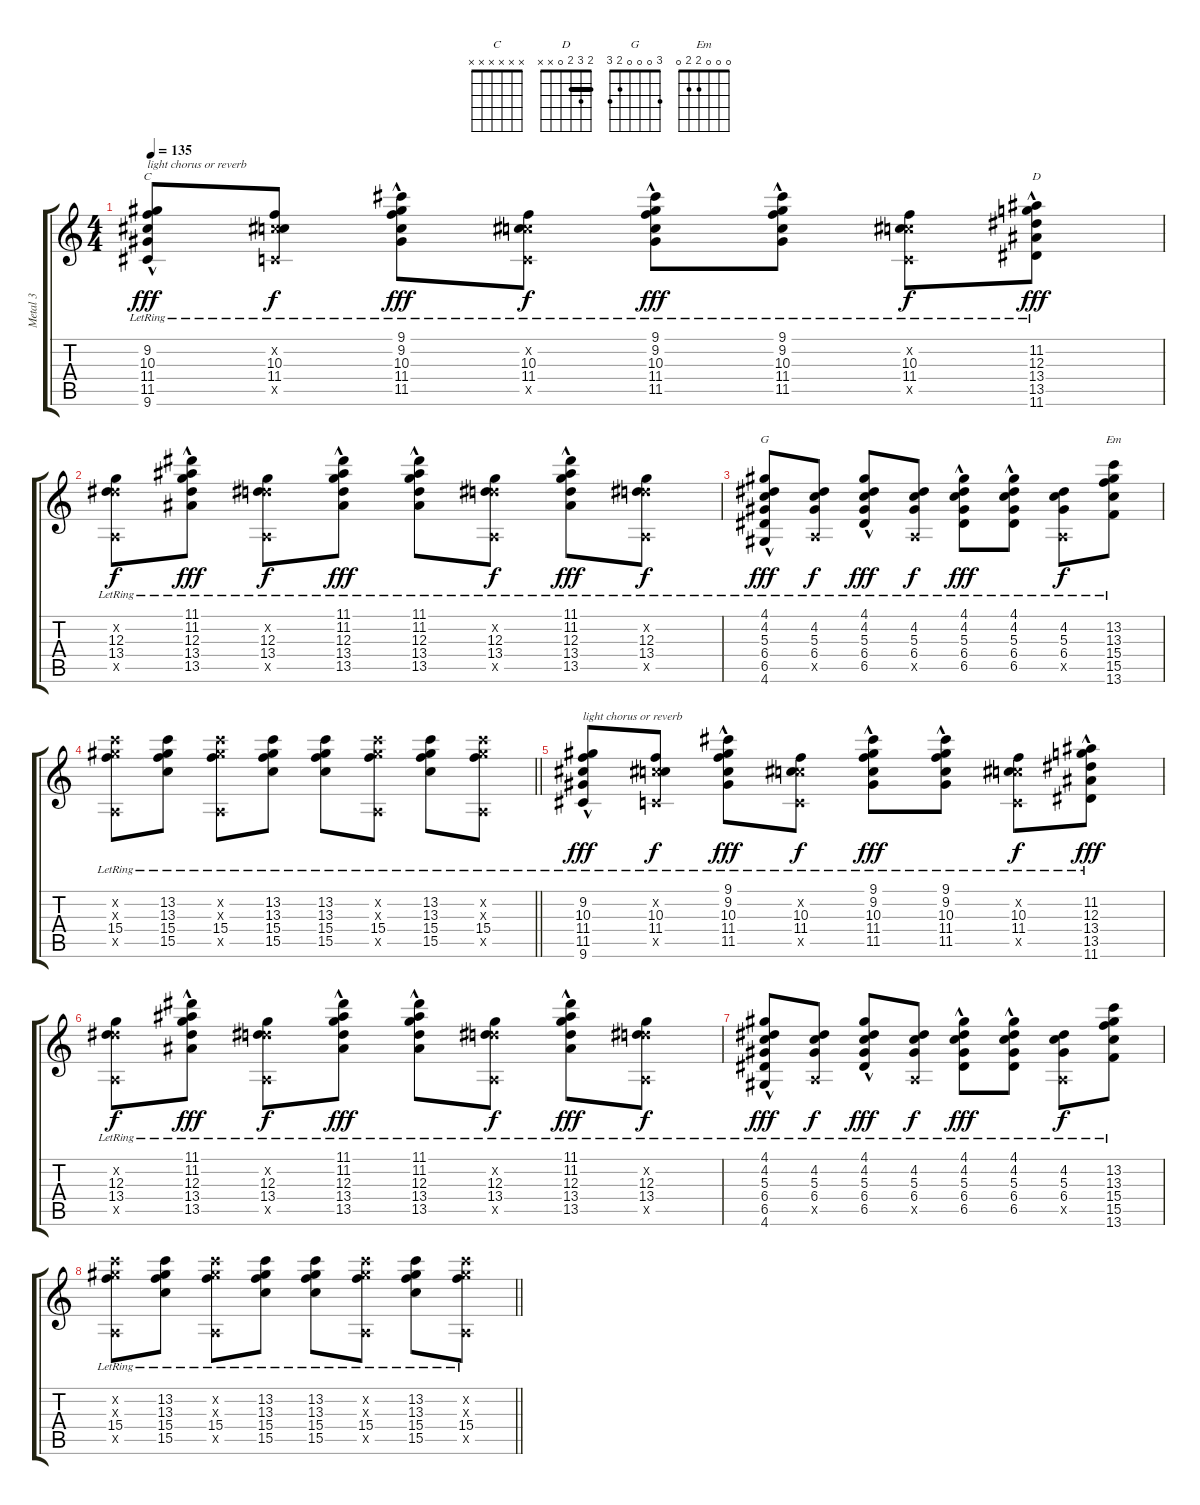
\track ("Metal 3" "Metal 3") {instrument acousticguitarsteel}
\staff {score tabs}
\tuning (E4 B3 G3 D3 A2 E2) {hide}
\chord ("C" x x x x x x)
\chord ("D" 2 3 2 0 x x) {barre 2}
\chord ("G" 3 0 0 0 2 3)
\chord ("Em" 0 0 0 2 2 0)
\ts (4 4)
\tempo 135
\clef g2
\ks c
(9.2{lr} 10.3{hac lr} 11.4{lr} 11.5{lr} 9.6{lr}).8{ch "C" txt "light chorus or reverb" dy fff} (1.2{x} 10.3{lr} 11.4{lr} 3.5{x}).8{dy f} (9.1{lr} 9.2{lr} 10.3{hac lr} 11.4{lr} 11.5{lr}).8{dy fff} (1.2{x} 10.3{lr} 11.4{lr} 3.5{x}).8{dy f} (9.1{lr} 9.2{lr} 10.3{hac lr} 11.4{lr} 11.5{lr}).8{dy fff} (9.1{lr} 9.2{lr} 10.3{hac lr} 11.4{lr} 11.5{lr}).8 (1.2{x} 10.3{lr} 11.4{lr} 3.5{x}).8{dy f} (11.2{lr} 12.3{hac lr} 13.4{lr} 13.5{lr} 11.6{lr}).8{ch "D" dy fff} |
(3.2{x} 12.3{lr} 13.4{lr} 0.5{x}).8{dy f} (11.1{lr} 11.2{lr} 12.3{hac lr} 13.4{lr} 13.5{lr}).8{dy fff} (3.2{x} 12.3{lr} 13.4{lr} 0.5{x}).8{dy f} (11.1{lr} 11.2{lr} 12.3{hac lr} 13.4{lr} 13.5{lr}).8{dy fff} (11.1{lr} 11.2{lr} 12.3{hac lr} 13.4{lr} 13.5{lr}).8 (3.2{x} 12.3{lr} 13.4{lr} 0.5{x}).8{dy f} (11.1{lr} 11.2{lr} 12.3{hac lr} 13.4{lr} 13.5{lr}).8{dy fff} (3.2{x} 12.3{lr} 13.4{lr} 0.5{x}).8{dy f} |
(4.1{lr} 4.2{lr} 5.3{hac lr} 6.4{lr} 6.5{lr} 4.6{lr}).8{ch "G" dy fff} (4.2{lr} 5.3{lr} 6.4{lr} 0.5{x}).8{dy f} (4.1{lr} 4.2{lr} 5.3{hac lr} 6.4{lr} 6.5{lr}).8{dy fff} (4.2{lr} 5.3{lr} 6.4{lr} 0.5{x}).8{dy f} (4.1{lr} 4.2{lr} 5.3{hac lr} 6.4{lr} 6.5{lr}).8{dy fff} (4.1{lr} 4.2{lr} 5.3{hac lr} 6.4{lr} 6.5{lr}).8 (4.2{lr} 5.3{lr} 6.4{lr} 0.5{x}).8{dy f} (13.2{lr} 13.3{lr} 15.4{lr} 15.5{lr} 13.6{lr}).8{ch "Em"} |
\barLineRight lightlight
(13.2{x} 13.3{x} 15.4{lr} 0.5{x}).8 (13.2{lr} 13.3{lr} 15.4{lr} 15.5{lr}).8 (13.2{x} 13.3{x} 15.4{lr} 0.5{x}).8 (13.2{lr} 13.3{lr} 15.4{lr} 15.5{lr}).8 (13.2{lr} 13.3{lr} 15.4{lr} 15.5{lr}).8 (13.2{x} 13.3{x} 15.4{lr} 0.5{x}).8 (13.2{lr} 13.3{lr} 15.4{lr} 15.5{lr}).8 (13.2{x} 13.3{x} 15.4{lr} 0.5{x}).8 |
(9.2{lr} 10.3{hac lr} 11.4{lr} 11.5{lr} 9.6{lr}).8{txt "light chorus or reverb" dy fff} (1.2{x} 10.3{lr} 11.4{lr} 3.5{x}).8{dy f} (9.1{lr} 9.2{lr} 10.3{hac lr} 11.4{lr} 11.5{lr}).8{dy fff} (1.2{x} 10.3{lr} 11.4{lr} 3.5{x}).8{dy f} (9.1{lr} 9.2{lr} 10.3{hac lr} 11.4{lr} 11.5{lr}).8{dy fff} (9.1{lr} 9.2{lr} 10.3{hac lr} 11.4{lr} 11.5{lr}).8 (1.2{x} 10.3{lr} 11.4{lr} 3.5{x}).8{dy f} (11.2{lr} 12.3{hac lr} 13.4{lr} 13.5{lr} 11.6{lr}).8{dy fff} |
(3.2{x} 12.3{lr} 13.4{lr} 0.5{x}).8{dy f} (11.1{lr} 11.2{lr} 12.3{hac lr} 13.4{lr} 13.5{lr}).8{dy fff} (3.2{x} 12.3{lr} 13.4{lr} 0.5{x}).8{dy f} (11.1{lr} 11.2{lr} 12.3{hac lr} 13.4{lr} 13.5{lr}).8{dy fff} (11.1{lr} 11.2{lr} 12.3{hac lr} 13.4{lr} 13.5{lr}).8 (3.2{x} 12.3{lr} 13.4{lr} 0.5{x}).8{dy f} (11.1{lr} 11.2{lr} 12.3{hac lr} 13.4{lr} 13.5{lr}).8{dy fff} (3.2{x} 12.3{lr} 13.4{lr} 0.5{x}).8{dy f} |
(4.1{lr} 4.2{lr} 5.3{hac lr} 6.4{lr} 6.5{lr} 4.6{lr}).8{dy fff} (4.2{lr} 5.3{lr} 6.4{lr} 0.5{x}).8{dy f} (4.1{lr} 4.2{lr} 5.3{hac lr} 6.4{lr} 6.5{lr}).8{dy fff} (4.2{lr} 5.3{lr} 6.4{lr} 0.5{x}).8{dy f} (4.1{lr} 4.2{lr} 5.3{hac lr} 6.4{lr} 6.5{lr}).8{dy fff} (4.1{lr} 4.2{lr} 5.3{hac lr} 6.4{lr} 6.5{lr}).8 (4.2{lr} 5.3{lr} 6.4{lr} 0.5{x}).8{dy f} (13.2{lr} 13.3{lr} 15.4{lr} 15.5{lr} 13.6{lr}).8 |
\barLineRight lightlight
(13.2{x} 13.3{x} 15.4{lr} 0.5{x}).8 (13.2{lr} 13.3{lr} 15.4{lr} 15.5{lr}).8 (13.2{x} 13.3{x} 15.4{lr} 0.5{x}).8 (13.2{lr} 13.3{lr} 15.4{lr} 15.5{lr}).8 (13.2{lr} 13.3{lr} 15.4{lr} 15.5{lr}).8 (13.2{x} 13.3{x} 15.4{lr} 0.5{x}).8 (13.2{lr} 13.3{lr} 15.4{lr} 15.5{lr}).8 (13.2{x} 13.3{x} 15.4{lr} 0.5{x}).8
